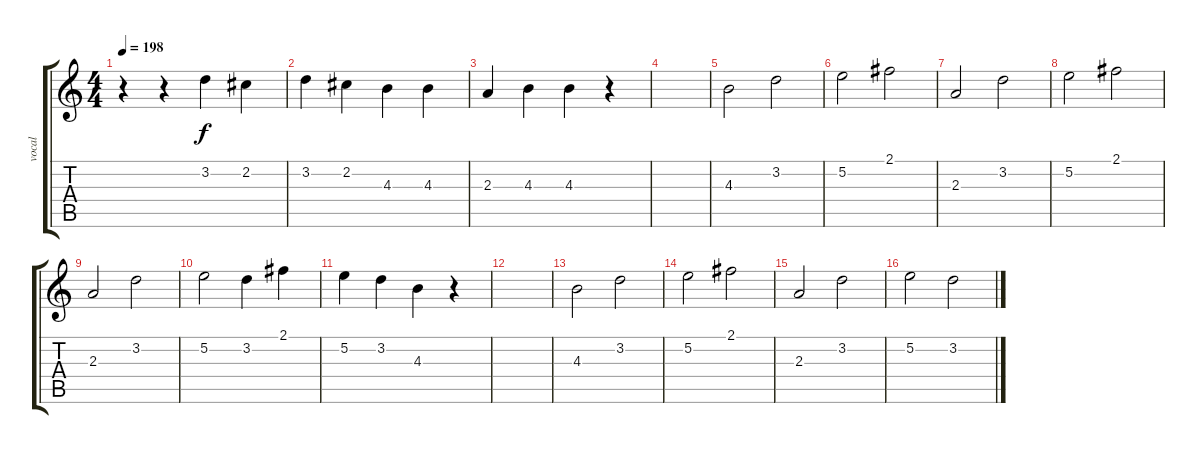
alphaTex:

\track ("vocal" "vocal") {instrument acousticguitarsteel}
\staff {score tabs}
\tuning (E4 B3 G3 D3 A2 E2) {hide}
\ts (4 4)
\tempo 198
\clef g2
\ks c
r.4{dy f} r.4 3.2.4 2.2.4 |
3.2.4 2.2.4 4.3.4 4.3.4 |
2.3.4 4.3.4 4.3.4 r.4 |
|
4.3.2 3.2.2 |
5.2.2 2.1.2 |
2.3.2 3.2.2 |
5.2.2 2.1.2 |
2.3.2 3.2.2 |
5.2.2 3.2.4 2.1.4 |
5.2.4 3.2.4 4.3.4 r.4 |
|
4.3.2 3.2.2 |
5.2.2 2.1.2 |
2.3.2 3.2.2 |
5.2.2 3.2.2
